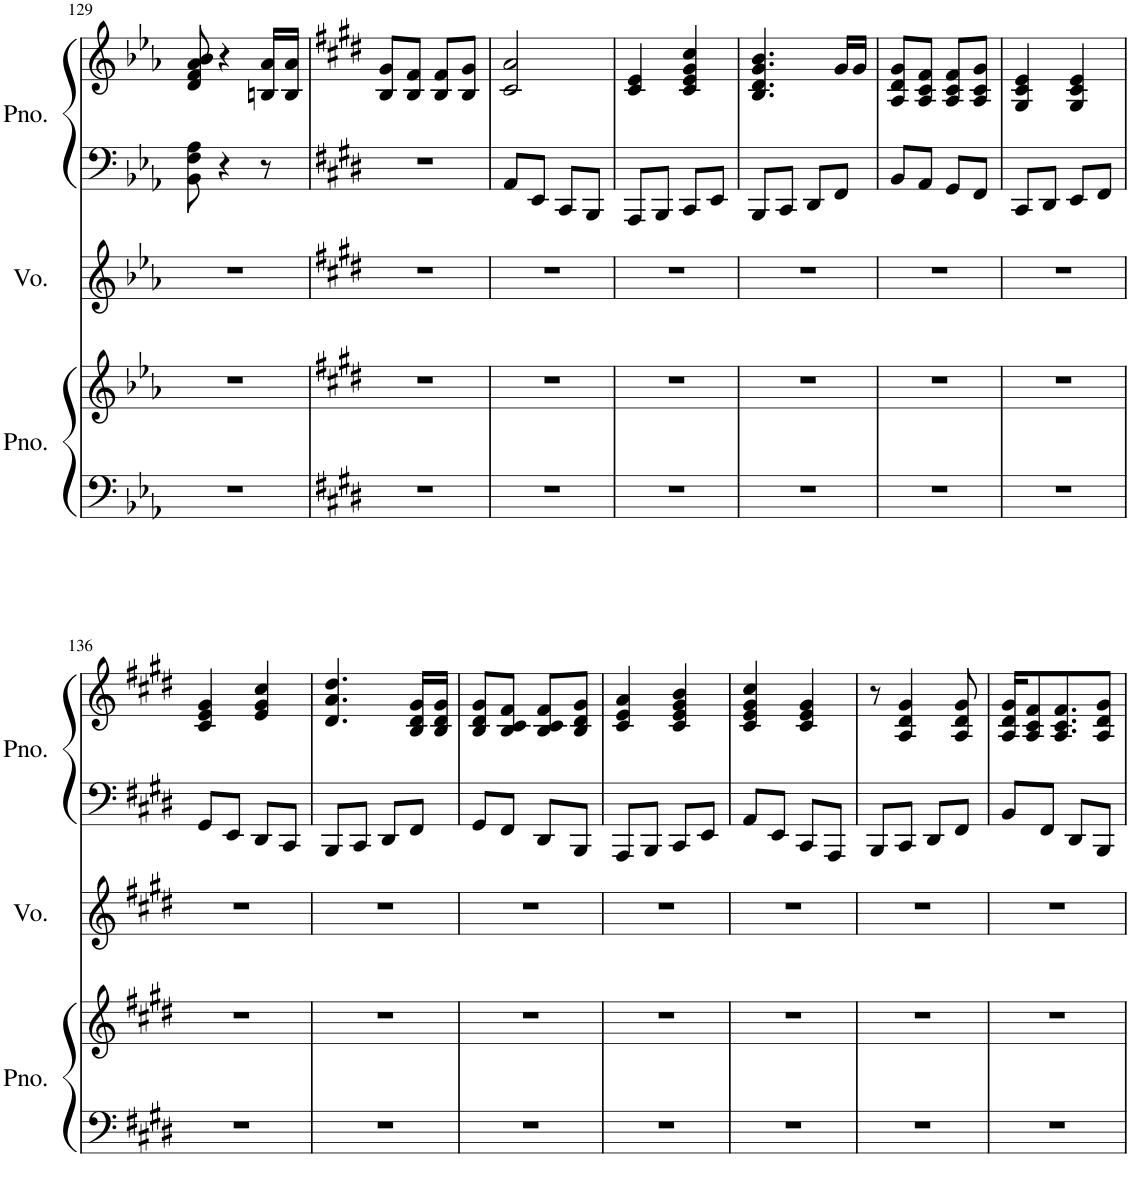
**kern	**kern	**kern	**kern	**kern
*part3	*part3	*part2	*part1	*part1
*staff5	*staff4	*staff3	*staff2	*staff1
*I"Grand Piano	*	*I"Voice	*I"Piano	*
*I'Pno.	*	*I'Vo.	*I'Pno.	*
!!LO:PB:g=z
*clefF4	*clefG2	*clefG2	*clefF4	*clefG2
*k[b-e-a-]	*k[b-e-a-]	*k[b-e-a-]	*k[b-e-a-]	*k[b-e-a-]
*M2/4	*M2/4	*M2/4	*M2/4	*M2/4
=129	=129	=129	=129	=129
2r	2r	2r	8BB-\ 8F\ 8A-\	8d/ 8f/ 8a-/ 8b-/
.	.	.	4r	4r
.	.	.	8r	16Bn/ 16a-/LL
.	.	.	.	16B/ 16a-/JJ
=130	=130	=130	=130	=130
*k[f#c#g#d#]	*k[f#c#g#d#]	*k[f#c#g#d#]	*k[f#c#g#d#]	*k[f#c#g#d#]
2r	2r	2r	2r	8B/ 8g#/L
.	.	.	.	8B/ 8f#/J
.	.	.	.	8B/ 8f#/L
.	.	.	.	8B/ 8g#/J
=131	=131	=131	=131	=131
2r	2r	2r	8AA/L	2c#/ 2a/
.	.	.	8EE/J	.
.	.	.	8CC#/L	.
.	.	.	8BBB/J	.
=132	=132	=132	=132	=132
2r	2r	2r	8AAA/L	4c#/ 4e/
.	.	.	8BBB/J	.
.	.	.	8CC#/L	4c#/ 4e/ 4g#/ 4cc#/
.	.	.	8EE/J	.
=133	=133	=133	=133	=133
2r	2r	2r	8BBB/L	4.B/ 4.d#/ 4.g#/ 4.b/
.	.	.	8CC#/J	.
.	.	.	8DD#/L	.
.	.	.	8FF#/J	16g#/LL
.	.	.	.	16g#/JJ
=134	=134	=134	=134	=134
2r	2r	2r	8BB/L	8A/ 8d#/ 8g#/L
.	.	.	8AA/J	8A/ 8c#/ 8f#/J
.	.	.	8GG#/L	8A/ 8c#/ 8f#/L
.	.	.	8FF#/J	8A/ 8c#/ 8g#/J
=135	=135	=135	=135	=135
2r	2r	2r	8CC#/L	4G#/ 4c#/ 4e/
.	.	.	8DD#/J	.
.	.	.	8EE/L	4G#/ 4c#/ 4e/
.	.	.	8FF#/J	.
!!LO:LB:g=z
=136	=136	=136	=136	=136
2r	2r	2r	8GG#/L	4c#/ 4e/ 4g#/
.	.	.	8EE/J	.
.	.	.	8DD#/L	4e/ 4g#/ 4cc#/
.	.	.	8CC#/J	.
=137	=137	=137	=137	=137
2r	2r	2r	8BBB/L	4.d#/ 4.a/ 4.dd#/
.	.	.	8CC#/J	.
.	.	.	8DD#/L	.
.	.	.	8FF#/J	16B/ 16d#/ 16g#/LL
.	.	.	.	16B/ 16d#/ 16g#/JJ
=138	=138	=138	=138	=138
2r	2r	2r	8GG#/L	8B/ 8d#/ 8g#/L
.	.	.	8FF#/J	8B/ 8c#/ 8f#/J
.	.	.	8DD#/L	8B/ 8c#/ 8f#/L
.	.	.	8BBB/J	8B/ 8d#/ 8g#/J
=139	=139	=139	=139	=139
2r	2r	2r	8AAA/L	4c#/ 4e/ 4a/
.	.	.	8BBB/J	.
.	.	.	8CC#/L	4c#/ 4e/ 4g#/ 4b/
.	.	.	8EE/J	.
=140	=140	=140	=140	=140
2r	2r	2r	8AA/L	4c#/ 4e/ 4g#/ 4cc#/
.	.	.	8EE/J	.
.	.	.	8CC#/L	4c#/ 4e/ 4g#/
.	.	.	8AAA/J	.
=141	=141	=141	=141	=141
2r	2r	2r	8BBB/L	8r
.	.	.	8CC#/J	4A/ 4d#/ 4g#/
.	.	.	8DD#/L	.
.	.	.	8FF#/J	8A/ 8d#/ 8g#/
=142	=142	=142	=142	=142
2r	2r	2r	8BB/L	16A/ 16d#/ 16g#/KL
.	.	.	.	8A/ 8c#/ 8f#/
.	.	.	8FF#/J	.
.	.	.	.	8.A/ 8.c#/ 8.f#/
.	.	.	8DD#/L	.
.	.	.	8BBB/J	8A/ 8d#/ 8g#/J
=	=	=	=	=
*-	*-	*-	*-	*-
